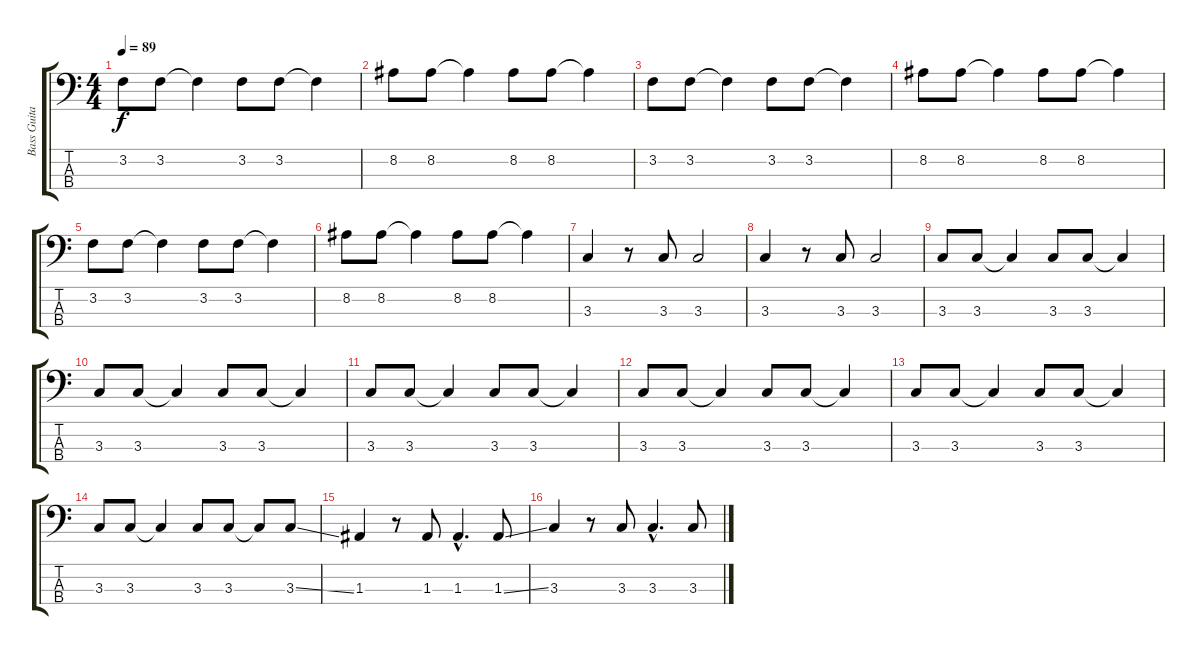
\track ("Bass Guitar" "Bass Guita") {instrument electricbassfinger}
\staff {score tabs}
\tuning (G2 D2 A1 E1) {hide}
\ts (4 4)
\tempo 89
\clef f4
\ks c
3.2.8{dy f} 3.2.8 3.2{t}.4 3.2.8 3.2.8 3.2{t}.4 |
8.2.8 8.2.8 8.2{t}.4 8.2.8 8.2.8 8.2{t}.4 |
3.2.8 3.2.8 3.2{t}.4 3.2.8 3.2.8 3.2{t}.4 |
8.2.8 8.2.8 8.2{t}.4 8.2.8 8.2.8 8.2{t}.4 |
3.2.8 3.2.8 3.2{t}.4 3.2.8 3.2.8 3.2{t}.4 |
8.2.8 8.2.8 8.2{t}.4 8.2.8 8.2.8 8.2{t}.4 |
3.3.4 r.8 3.3.8 3.3.2 |
3.3.4 r.8 3.3.8 3.3.2 |
3.3.8 3.3.8 3.3{t}.4 3.3.8 3.3.8 3.3{t}.4 |
3.3.8 3.3.8 3.3{t}.4 3.3.8 3.3.8 3.3{t}.4 |
3.3.8 3.3.8 3.3{t}.4 3.3.8 3.3.8 3.3{t}.4 |
3.3.8 3.3.8 3.3{t}.4 3.3.8 3.3.8 3.3{t}.4 |
3.3.8 3.3.8 3.3{t}.4 3.3.8 3.3.8 3.3{t}.4 |
3.3.8 3.3.8 3.3{t}.4 3.3.8 3.3.8 3.3{t}.8 3.3{ss}.8 |
1.3.4 r.8 1.3.8 1.3{hac}.4{d} 1.3{ss}.8 |
3.3.4 r.8 3.3.8 3.3{hac}.4{d} 3.3.8
